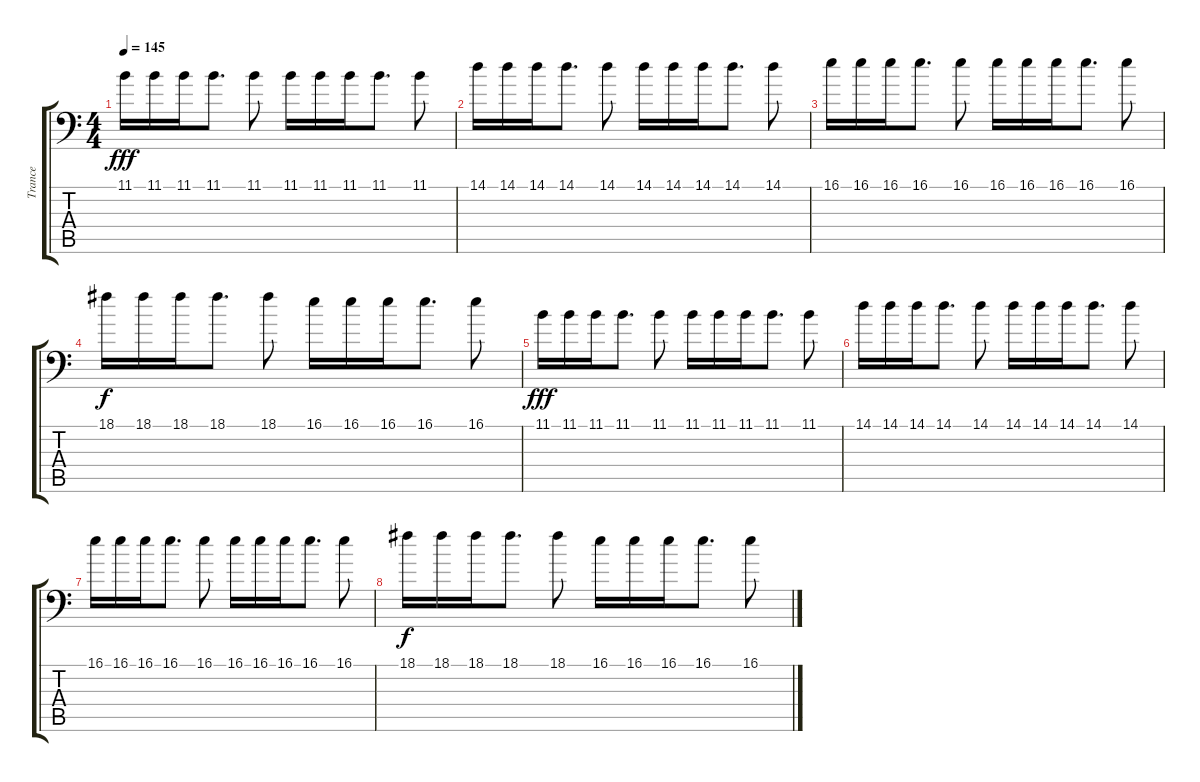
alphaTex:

\track ("Trance" "Trance") {instrument synthstrings1}
\staff {score tabs}
\tuning (C4 G3 Eb3 Bb2 F2 Bb1) {hide}
\ts (4 4)
\tempo 145
\clef f4
\ks c
11.1.16{dy fff} 11.1.16 11.1.16 11.1.8{d} 11.1.8 11.1.16 11.1.16 11.1.16 11.1.8{d} 11.1.8 |
14.1.16 14.1.16 14.1.16 14.1.8{d} 14.1.8 14.1.16 14.1.16 14.1.16 14.1.8{d} 14.1.8 |
16.1.16 16.1.16 16.1.16 16.1.8{d} 16.1.8 16.1.16 16.1.16 16.1.16 16.1.8{d} 16.1.8 |
18.1.16{dy f} 18.1.16 18.1.16 18.1.8{d} 18.1.8 16.1.16 16.1.16 16.1.16 16.1.8{d} 16.1.8 |
11.1.16{dy fff} 11.1.16 11.1.16 11.1.8{d} 11.1.8 11.1.16 11.1.16 11.1.16 11.1.8{d} 11.1.8 |
14.1.16 14.1.16 14.1.16 14.1.8{d} 14.1.8 14.1.16 14.1.16 14.1.16 14.1.8{d} 14.1.8 |
16.1.16 16.1.16 16.1.16 16.1.8{d} 16.1.8 16.1.16 16.1.16 16.1.16 16.1.8{d} 16.1.8 |
18.1.16{dy f} 18.1.16 18.1.16 18.1.8{d} 18.1.8 16.1.16 16.1.16 16.1.16 16.1.8{d} 16.1.8
